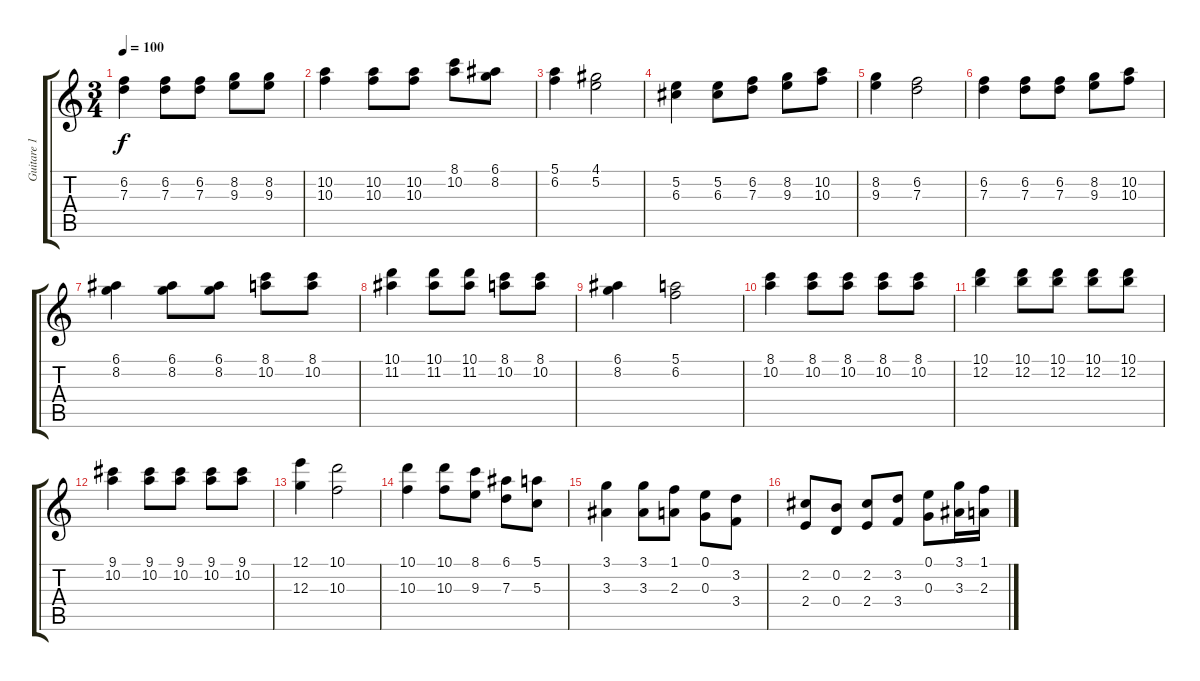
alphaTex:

\track ("Guitare 1" "Guitare 1") {instrument acousticguitarsteel}
\staff {score tabs}
\tuning (E4 B3 G3 D3 A2 E2) {hide}
\ts (3 4)
\tempo 100
\clef g2
\ks c
(6.2 7.3).4{dy f instrument acousticguitarsteel} (6.2 7.3).8 (6.2 7.3).8 (8.2 9.3).8 (8.2 9.3).8 |
(10.2 10.3).4 (10.2 10.3).8 (10.2 10.3).8 (8.1 10.2).8 (6.1 8.2).8 |
(5.1 6.2).4 (4.1 5.2).2 |
(5.2 6.3).4 (5.2 6.3).8 (6.2 7.3).8 (8.2 9.3).8 (10.2 10.3).8 |
(8.2 9.3).4 (6.2 7.3).2 |
(6.2 7.3).4 (6.2 7.3).8 (6.2 7.3).8 (8.2 9.3).8 (10.2 10.3).8 |
(6.1 8.2).4 (6.1 8.2).8 (6.1 8.2).8 (8.1 10.2).8 (8.1 10.2).8 |
(10.1 11.2).4 (10.1 11.2).8 (10.1 11.2).8 (8.1 10.2).8 (8.1 10.2).8 |
(6.1 8.2).4 (5.1 6.2).2 |
(8.1 10.2).4 (8.1 10.2).8 (8.1 10.2).8 (8.1 10.2).8 (8.1 10.2).8 |
(10.1 12.2).4 (10.1 12.2).8 (10.1 12.2).8 (10.1 12.2).8 (10.1 12.2).8 |
(9.1 10.2).4 (9.1 10.2).8 (9.1 10.2).8 (9.1 10.2).8 (9.1 10.2).8 |
(12.1 12.3).4 (10.1 10.3).2 |
(10.1 10.3).4 (10.1 10.3).8 (8.1 9.3).8 (6.1 7.3).8 (5.1 5.3).8 |
(3.1 3.3).4 (3.1 3.3).8 (1.1 2.3).8 (0.1 0.3).8 (3.2 3.4).8 |
(2.2 2.4).8 (0.2 0.4).8 (2.2 2.4).8 (3.2 3.4).8 (0.1 0.3).8 (3.1 3.3).16 (1.1 2.3).16
